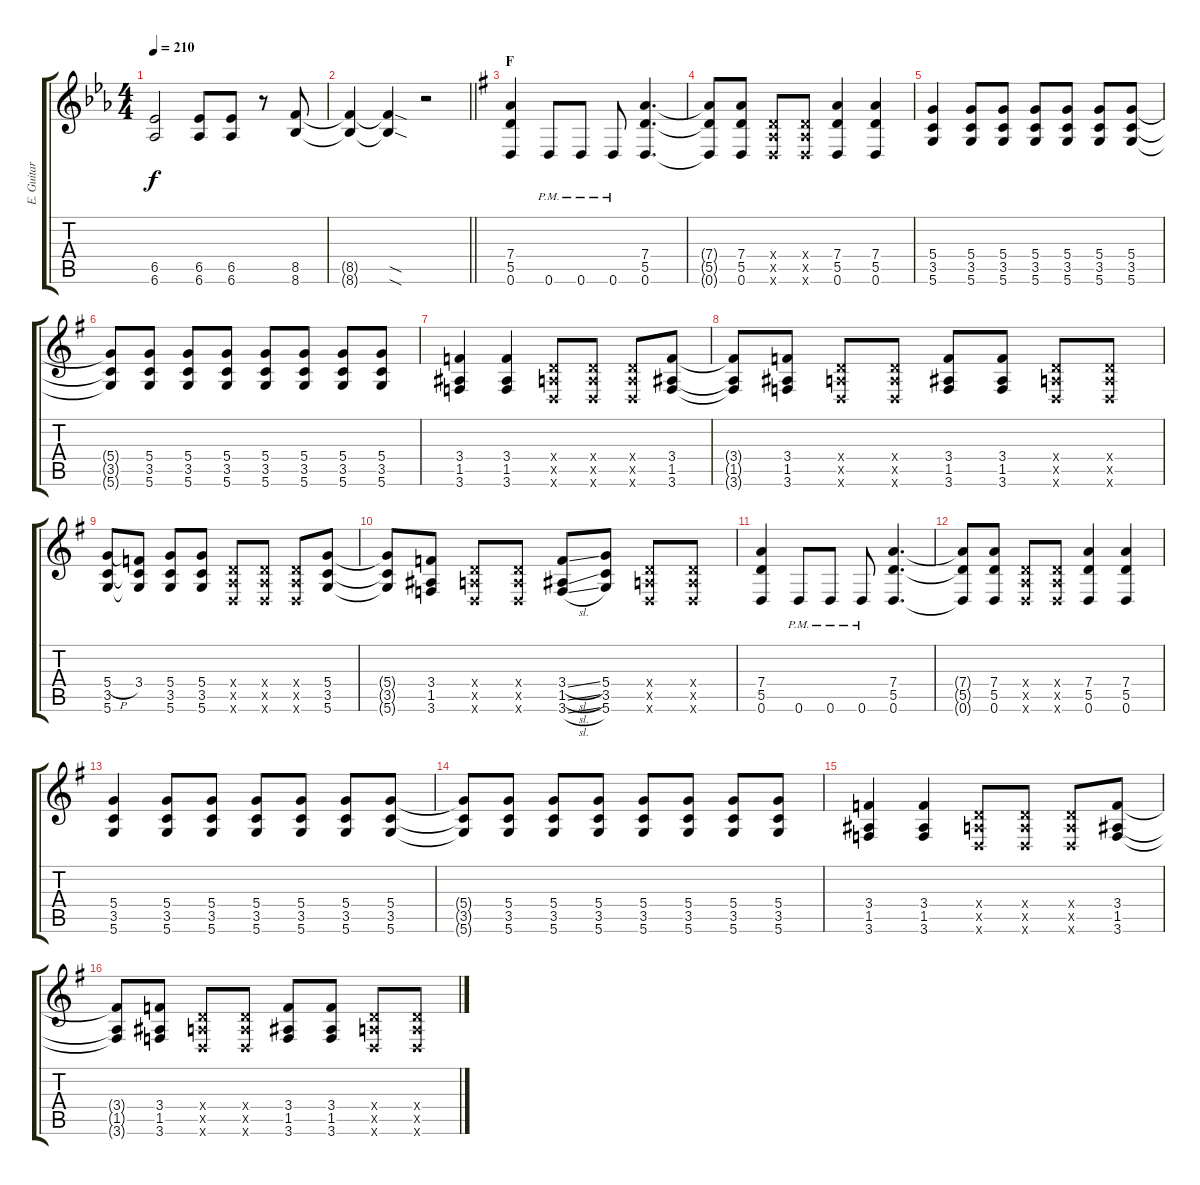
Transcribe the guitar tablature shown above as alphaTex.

\track ("E. Guitar II" "E. Guitar ") {instrument overdrivenguitar}
\staff {score tabs}
\tuning (E4 B3 G3 D3 A2 D2) {hide}
\ts (4 4)
\tempo 210
\clef g2
\ks eb
(6.5 6.6).2{dy f} (6.5 6.6).8 (6.5 6.6).8 r.8 (8.5 8.6).8 |
\barLineRight lightlight
(8.5{t} 8.6{t}).4 (8.5{sod t} 8.6{sod t}).4 r.2 |
\section ("" "F")
\ks g
(7.4 5.5 0.6).4 0.6{pm}.8 0.6{pm}.8 0.6{pm}.8 (7.4 5.5 0.6).4{d} |
(7.4{t} 5.5{t} 0.6{t}).8 (7.4 5.5 0.6).8 (0.4{x} 0.5{x} 0.6{x}).8 (0.4{x} 0.5{x} 0.6{x}).8 (7.4 5.5 0.6).4 (7.4 5.5 0.6).4 |
(5.4 3.5 5.6).4 (5.4 3.5 5.6).8 (5.4 3.5 5.6).8 (5.4 3.5 5.6).8 (5.4 3.5 5.6).8 (5.4 3.5 5.6).8 (5.4 3.5 5.6).8 |
(5.4{t} 3.5{t} 5.6{t}).8 (5.4 3.5 5.6).8 (5.4 3.5 5.6).8 (5.4 3.5 5.6).8 (5.4 3.5 5.6).8 (5.4 3.5 5.6).8 (5.4 3.5 5.6).8 (5.4 3.5 5.6).8 |
(3.4 1.5 3.6).4 (3.4 1.5 3.6).4 (0.4{x} 0.5{x} 0.6{x}).8 (0.4{x} 0.5{x} 0.6{x}).8 (0.4{x} 0.5{x} 0.6{x}).8 (3.4 1.5 3.6).8 |
(3.4{t} 1.5{t} 3.6{t}).8 (3.4 1.5 3.6).8 (0.4{x} 0.5{x} 0.6{x}).8 (0.4{x} 0.5{x} 0.6{x}).8 (3.4 1.5 3.6).8 (3.4 1.5 3.6).8 (0.4{x} 0.5{x} 0.6{x}).8 (0.4{x} 0.5{x} 0.6{x}).8 |
(5.4{h} 3.5 5.6).8 (3.4 3.5{t} 5.6{t}).8 (5.4 3.5 5.6).8 (5.4 3.5 5.6).8 (0.4{x} 0.5{x} 0.6{x}).8 (0.4{x} 0.5{x} 0.6{x}).8 (0.4{x} 0.5{x} 0.6{x}).8 (5.4 3.5 5.6).8 |
(5.4{t} 3.5{t} 5.6{t}).8 (3.4 1.5 3.6).8 (0.4{x} 0.5{x} 0.6{x}).8 (0.4{x} 0.5{x} 0.6{x}).8 (3.4{sl} 1.5{sl} 3.6{sl}).8 (5.4 3.5 5.6).8 (0.4{x} 0.5{x} 0.6{x}).8 (0.4{x} 0.5{x} 0.6{x}).8 |
(7.4 5.5 0.6).4 0.6{pm}.8 0.6{pm}.8 0.6{pm}.8 (7.4 5.5 0.6).4{d} |
(7.4{t} 5.5{t} 0.6{t}).8 (7.4 5.5 0.6).8 (0.4{x} 0.5{x} 0.6{x}).8 (0.4{x} 0.5{x} 0.6{x}).8 (7.4 5.5 0.6).4 (7.4 5.5 0.6).4 |
(5.4 3.5 5.6).4 (5.4 3.5 5.6).8 (5.4 3.5 5.6).8 (5.4 3.5 5.6).8 (5.4 3.5 5.6).8 (5.4 3.5 5.6).8 (5.4 3.5 5.6).8 |
(5.4{t} 3.5{t} 5.6{t}).8 (5.4 3.5 5.6).8 (5.4 3.5 5.6).8 (5.4 3.5 5.6).8 (5.4 3.5 5.6).8 (5.4 3.5 5.6).8 (5.4 3.5 5.6).8 (5.4 3.5 5.6).8 |
(3.4 1.5 3.6).4 (3.4 1.5 3.6).4 (0.4{x} 0.5{x} 0.6{x}).8 (0.4{x} 0.5{x} 0.6{x}).8 (0.4{x} 0.5{x} 0.6{x}).8 (3.4 1.5 3.6).8 |
(3.4{t} 1.5{t} 3.6{t}).8 (3.4 1.5 3.6).8 (0.4{x} 0.5{x} 0.6{x}).8 (0.4{x} 0.5{x} 0.6{x}).8 (3.4 1.5 3.6).8 (3.4 1.5 3.6).8 (0.4{x} 0.5{x} 0.6{x}).8 (0.4{x} 0.5{x} 0.6{x}).8
